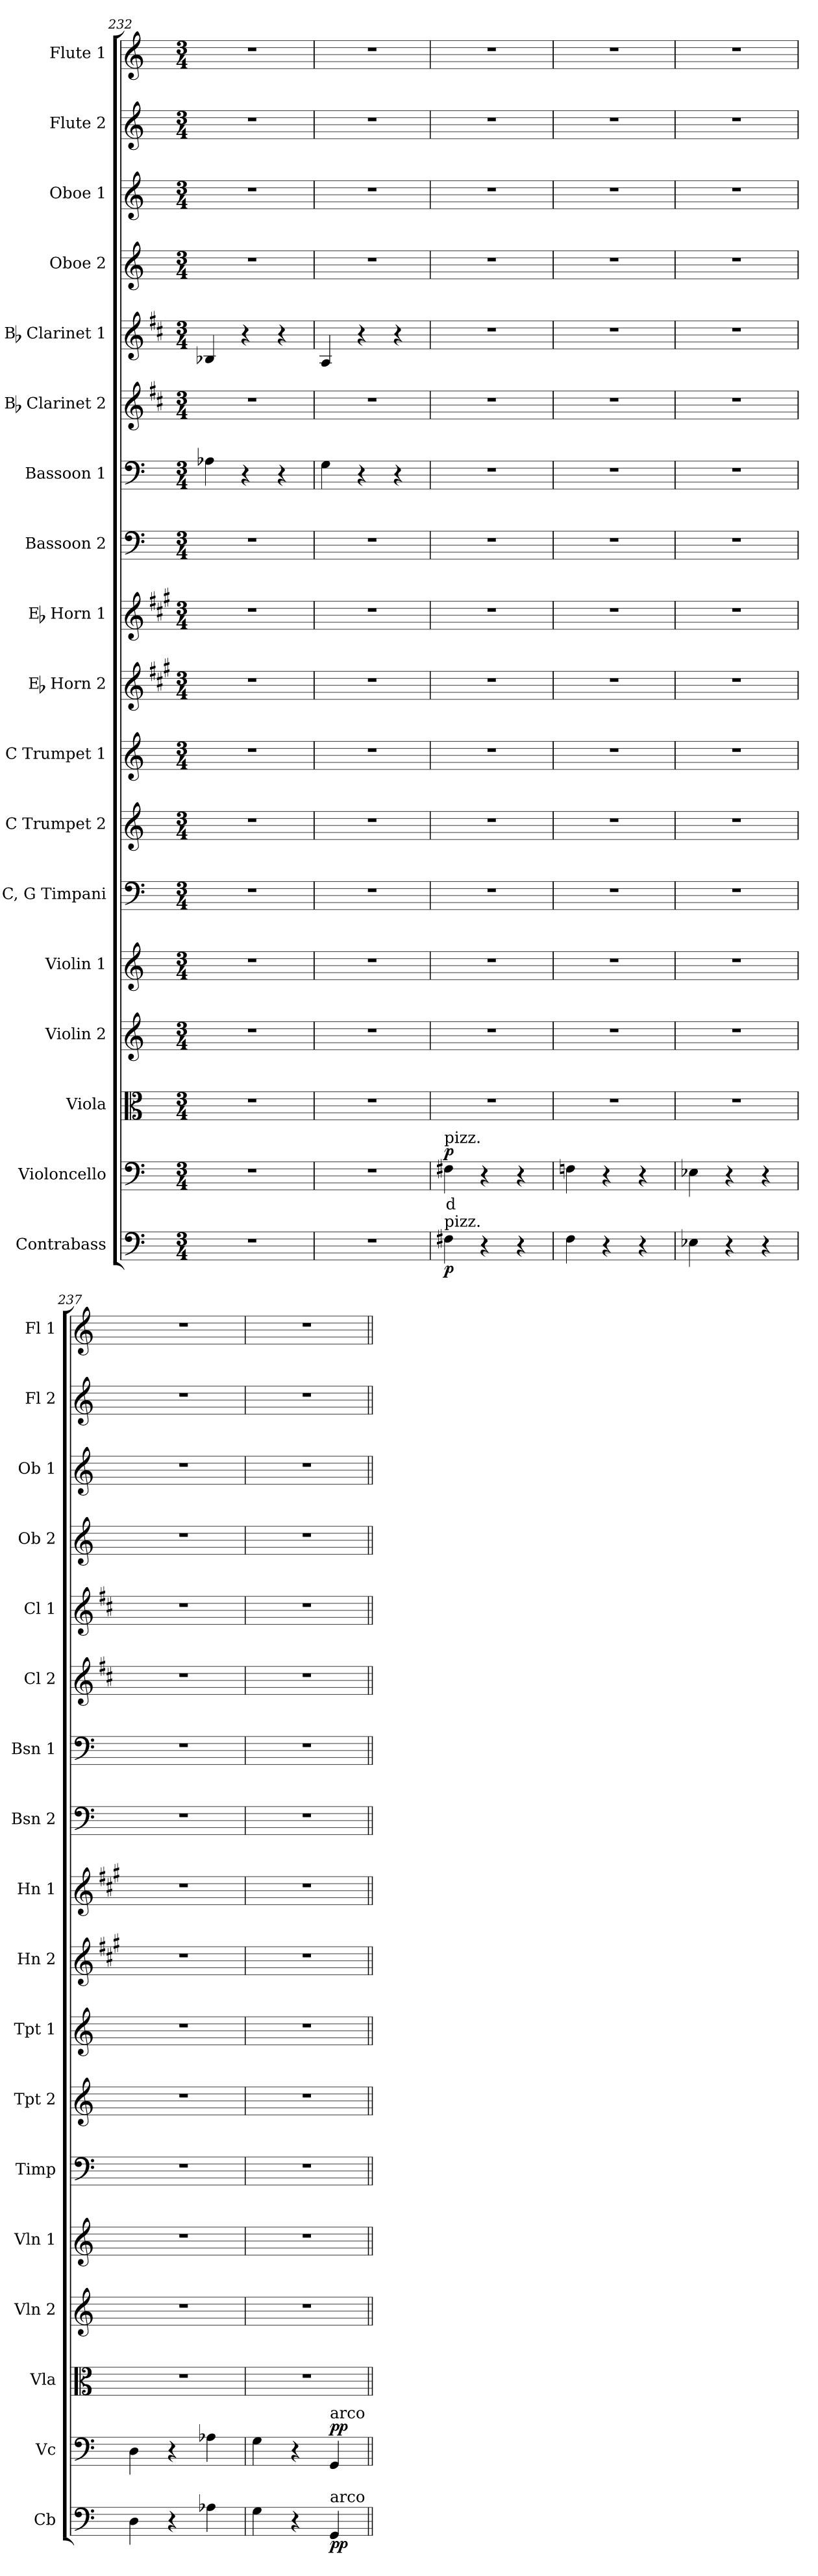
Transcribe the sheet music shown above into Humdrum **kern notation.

**kern	**dynam	**kern	**text	**dynam	**kern	**kern	**kern	**kern	**kern	**kern	**kern	**kern	**kern	**kern	**kern	**kern	**kern	**kern	**kern	**kern
*part18	*part18	*part17	*part17	*part17	*part16	*part15	*part14	*part13	*part12	*part11	*part10	*part9	*part8	*part7	*part6	*part5	*part4	*part3	*part2	*part1
*staff18	*staff18	*staff17	*staff17	*staff17	*staff16	*staff15	*staff14	*staff13	*staff12	*staff11	*staff10	*staff9	*staff8	*staff7	*staff6	*staff5	*staff4	*staff3	*staff2	*staff1
*I"Contrabass	*	*I"Violoncello	*	*	*I"Viola	*I"Violin 2	*I"Violin 1	*I"C, G Timpani	*I"C Trumpet 2	*I"C Trumpet 1	*I"Eb Horn 2	*I"Eb Horn 1	*I"Bassoon 2	*I"Bassoon 1	*I"Bb Clarinet 2	*I"Bb Clarinet 1	*I"Oboe 2	*I"Oboe 1	*I"Flute 2	*I"Flute 1
*I'Cb	*	*I'Vc	*	*	*I'Vla	*I'Vln 2	*I'Vln 1	*I'Timp	*I'Tpt 2	*I'Tpt 1	*I'Hn 2	*I'Hn 1	*I'Bsn 2	*I'Bsn 1	*I'Cl 2	*I'Cl 1	*I'Ob 2	*I'Ob 1	*I'Fl 2	*I'Fl 1
*clefF4	*	*clefF4	*	*	*clefC3	*clefG2	*clefG2	*clefF4	*clefG2	*clefG2	*clefG2	*clefG2	*clefF4	*clefF4	*clefG2	*clefG2	*clefG2	*clefG2	*clefG2	*clefG2
*ITrd7c12	*	*	*	*	*	*	*	*	*	*	*ITrd5c9	*ITrd5c9	*	*	*ITrd1c2	*ITrd1c2	*	*	*	*
*k[]	*	*k[]	*	*	*k[]	*k[]	*k[]	*k[]	*k[]	*k[]	*k[]	*k[]	*k[]	*k[]	*k[]	*k[]	*k[]	*k[]	*k[]	*k[]
*M3/4	*	*M3/4	*	*	*M3/4	*M3/4	*M3/4	*M3/4	*M3/4	*M3/4	*M3/4	*M3/4	*M3/4	*M3/4	*M3/4	*M3/4	*M3/4	*M3/4	*M3/4	*M3/4
=232	=232	=232	=232	=232	=232	=232	=232	=232	=232	=232	=232	=232	=232	=232	=232	=232	=232	=232	=232	=232
2.r	.	2.r	.	.	2.r	2.r	2.r	2.r	2.r	2.r	2.r	2.r	2.r	4A-X\	2.r	4A-X/	2.r	2.r	2.r	2.r
.	.	.	.	.	.	.	.	.	.	.	.	.	.	4r	.	4r	.	.	.	.
.	.	.	.	.	.	.	.	.	.	.	.	.	.	4r	.	4r	.	.	.	.
=233	=233	=233	=233	=233	=233	=233	=233	=233	=233	=233	=233	=233	=233	=233	=233	=233	=233	=233	=233	=233
2.r	.	2.r	.	.	2.r	2.r	2.r	2.r	2.r	2.r	2.r	2.r	2.r	4G\	2.r	4G/	2.r	2.r	2.r	2.r
.	.	.	.	.	.	.	.	.	.	.	.	.	.	4r	.	4r	.	.	.	.
.	.	.	.	.	.	.	.	.	.	.	.	.	.	4r	.	4r	.	.	.	.
=234	=234	=234	=234	=234	=234	=234	=234	=234	=234	=234	=234	=234	=234	=234	=234	=234	=234	=234	=234	=234
!	!	!LO:TX:a:t=pizz.	!	!	!	!	!	!	!	!	!	!	!	!	!	!	!	!	!	!
!LO:TX:a:t=pizz.	!	!	!	!	!	!	!	!	!	!	!	!	!	!	!	!	!	!	!	!
!	!LO:DY:b	!	!LO:LY:b:color=#FF0000	!LO:DY:b	!	!	!	!	!	!	!	!	!	!	!	!	!	!	!	!
4FF#X\	p	4F#X\	d	p	2.r	2.r	2.r	2.r	2.r	2.r	2.r	2.r	2.r	2.r	2.r	2.r	2.r	2.r	2.r	2.r
4r	.	4r	.	.	.	.	.	.	.	.	.	.	.	.	.	.	.	.	.	.
4r	.	4r	.	.	.	.	.	.	.	.	.	.	.	.	.	.	.	.	.	.
=235	=235	=235	=235	=235	=235	=235	=235	=235	=235	=235	=235	=235	=235	=235	=235	=235	=235	=235	=235	=235
4FF\	.	4Fn\	.	.	2.r	2.r	2.r	2.r	2.r	2.r	2.r	2.r	2.r	2.r	2.r	2.r	2.r	2.r	2.r	2.r
4r	.	4r	.	.	.	.	.	.	.	.	.	.	.	.	.	.	.	.	.	.
4r	.	4r	.	.	.	.	.	.	.	.	.	.	.	.	.	.	.	.	.	.
=236	=236	=236	=236	=236	=236	=236	=236	=236	=236	=236	=236	=236	=236	=236	=236	=236	=236	=236	=236	=236
4EE-X\	.	4E-X\	.	.	2.r	2.r	2.r	2.r	2.r	2.r	2.r	2.r	2.r	2.r	2.r	2.r	2.r	2.r	2.r	2.r
4r	.	4r	.	.	.	.	.	.	.	.	.	.	.	.	.	.	.	.	.	.
4r	.	4r	.	.	.	.	.	.	.	.	.	.	.	.	.	.	.	.	.	.
=237	=237	=237	=237	=237	=237	=237	=237	=237	=237	=237	=237	=237	=237	=237	=237	=237	=237	=237	=237	=237
4DD\	.	4D\	.	.	2.r	2.r	2.r	2.r	2.r	2.r	2.r	2.r	2.r	2.r	2.r	2.r	2.r	2.r	2.r	2.r
4r	.	4r	.	.	.	.	.	.	.	.	.	.	.	.	.	.	.	.	.	.
4AA-X\	.	4A-X\	.	.	.	.	.	.	.	.	.	.	.	.	.	.	.	.	.	.
=238	=238	=238	=238	=238	=238	=238	=238	=238	=238	=238	=238	=238	=238	=238	=238	=238	=238	=238	=238	=238
4GG\	.	4G\	.	.	2.r	2.r	2.r	2.r	2.r	2.r	2.r	2.r	2.r	2.r	2.r	2.r	2.r	2.r	2.r	2.r
4r	.	4r	.	.	.	.	.	.	.	.	.	.	.	.	.	.	.	.	.	.
!	!	!LO:TX:a:t=arco	!	!	!	!	!	!	!	!	!	!	!	!	!	!	!	!	!	!
!LO:TX:a:t=arco	!	!	!	!	!	!	!	!	!	!	!	!	!	!	!	!	!	!	!	!
!	!LO:DY:b	!	!	!LO:DY:b	!	!	!	!	!	!	!	!	!	!	!	!	!	!	!	!
4GGG/	pp	4GG/	.	pp	.	.	.	.	.	.	.	.	.	.	.	.	.	.	.	.
=||	=||	=||	=||	=||	=||	=||	=||	=||	=||	=||	=||	=||	=||	=||	=||	=||	=||	=||	=||	=||
*-	*-	*-	*-	*-	*-	*-	*-	*-	*-	*-	*-	*-	*-	*-	*-	*-	*-	*-	*-	*-
